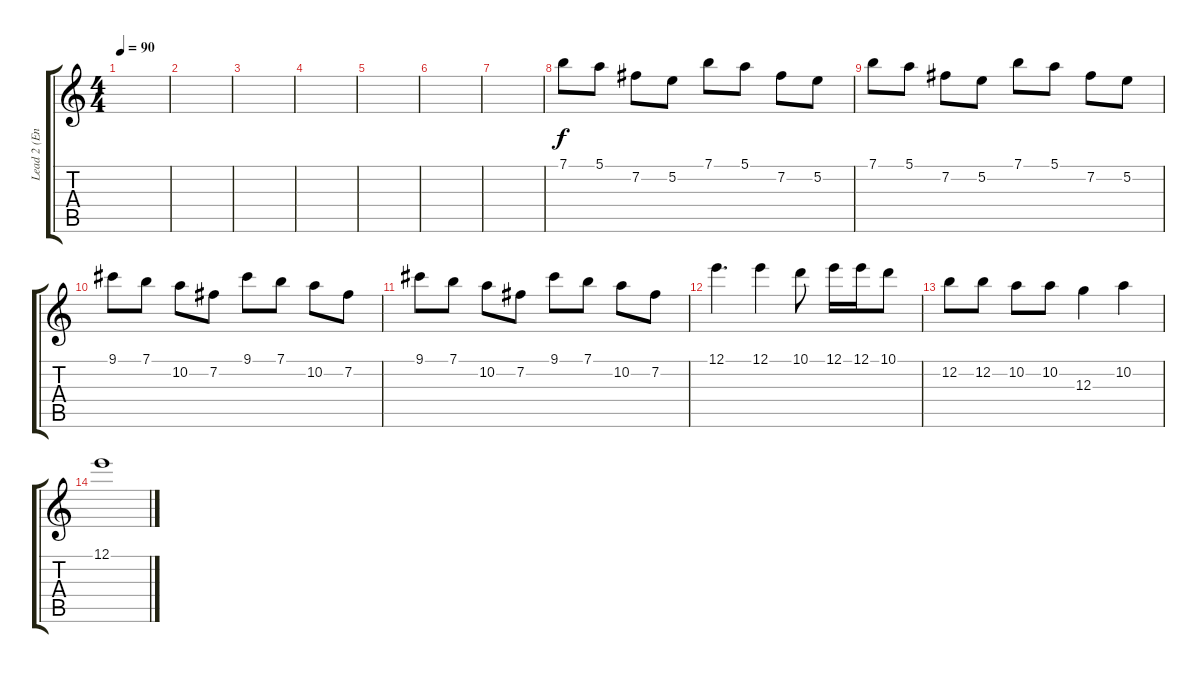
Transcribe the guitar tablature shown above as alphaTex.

\track ("Lead 2 (Endpart)" "Lead 2 (En") {instrument electricguitarclean}
\staff {score tabs}
\tuning (E4 B3 G3 D3 A2 E2) {hide}
\ts (4 4)
\tempo 90
\clef g2
\ks c
|
|
|
|
|
|
|
7.1.8 5.1.8 7.2.8 5.2.8 7.1.8 5.1.8 7.2.8 5.2.8 |
7.1.8 5.1.8 7.2.8 5.2.8 7.1.8 5.1.8 7.2.8 5.2.8 |
9.1.8 7.1.8 10.2.8 7.2.8 9.1.8 7.1.8 10.2.8 7.2.8 |
9.1.8 7.1.8 10.2.8 7.2.8 9.1.8 7.1.8 10.2.8 7.2.8 |
12.1.4{d} 12.1.4 10.1.8 12.1.16 12.1.16 10.1.8 |
12.2.8 12.2.8 10.2.8 10.2.8 12.3.4 10.2.4 |
12.1.1
